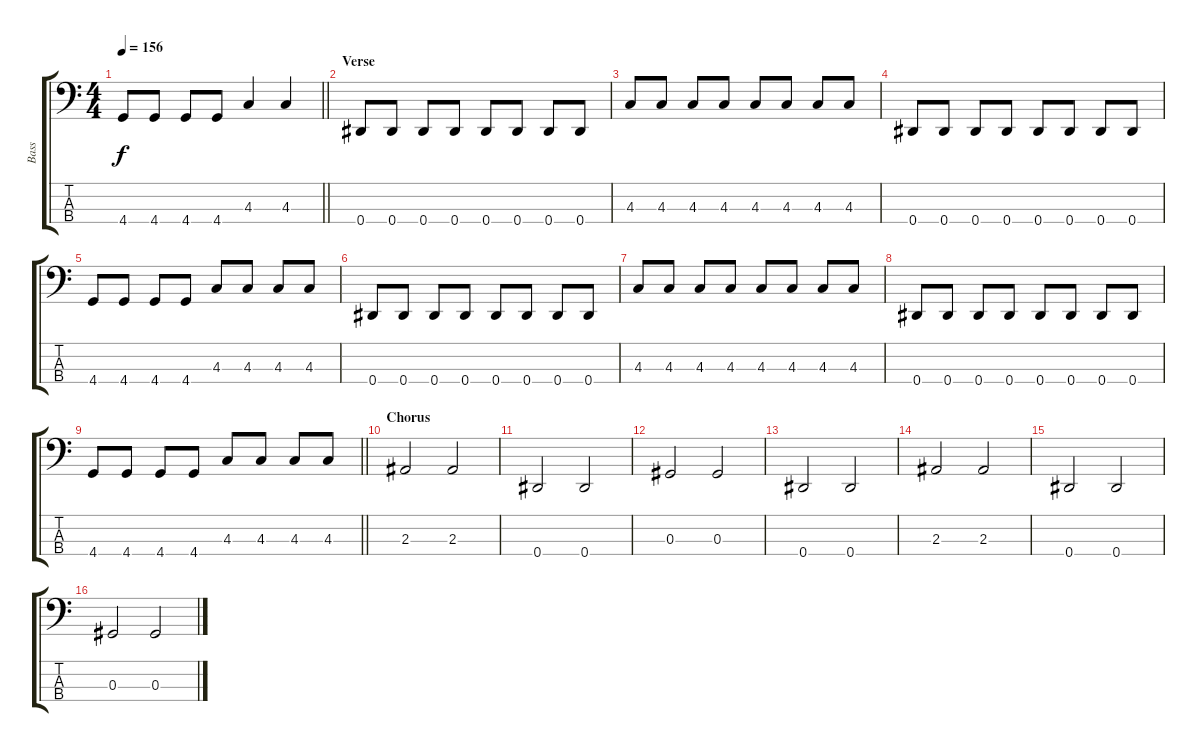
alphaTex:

\track ("Bass" "Bass") {instrument electricbasspick}
\staff {score tabs}
\tuning (Gb2 Db2 Ab1 Eb1) {hide}
\ts (4 4)
\tempo 156
\clef f4
\barLineRight lightlight
\ks c
4.4.8{dy f} 4.4.8 4.4.8 4.4.8 4.3.4 4.3.4 |
\section ("" "Verse")
0.4.8 0.4.8 0.4.8 0.4.8 0.4.8 0.4.8 0.4.8 0.4.8 |
4.3.8 4.3.8 4.3.8 4.3.8 4.3.8 4.3.8 4.3.8 4.3.8 |
0.4.8 0.4.8 0.4.8 0.4.8 0.4.8 0.4.8 0.4.8 0.4.8 |
4.4.8 4.4.8 4.4.8 4.4.8 4.3.8 4.3.8 4.3.8 4.3.8 |
0.4.8 0.4.8 0.4.8 0.4.8 0.4.8 0.4.8 0.4.8 0.4.8 |
4.3.8 4.3.8 4.3.8 4.3.8 4.3.8 4.3.8 4.3.8 4.3.8 |
0.4.8 0.4.8 0.4.8 0.4.8 0.4.8 0.4.8 0.4.8 0.4.8 |
\barLineRight lightlight
4.4.8 4.4.8 4.4.8 4.4.8 4.3.8 4.3.8 4.3.8 4.3.8 |
\section ("" "Chorus")
2.3.2 2.3.2 |
0.4.2 0.4.2 |
0.3.2 0.3.2 |
0.4.2 0.4.2 |
2.3.2 2.3.2 |
0.4.2 0.4.2 |
0.3.2 0.3.2
